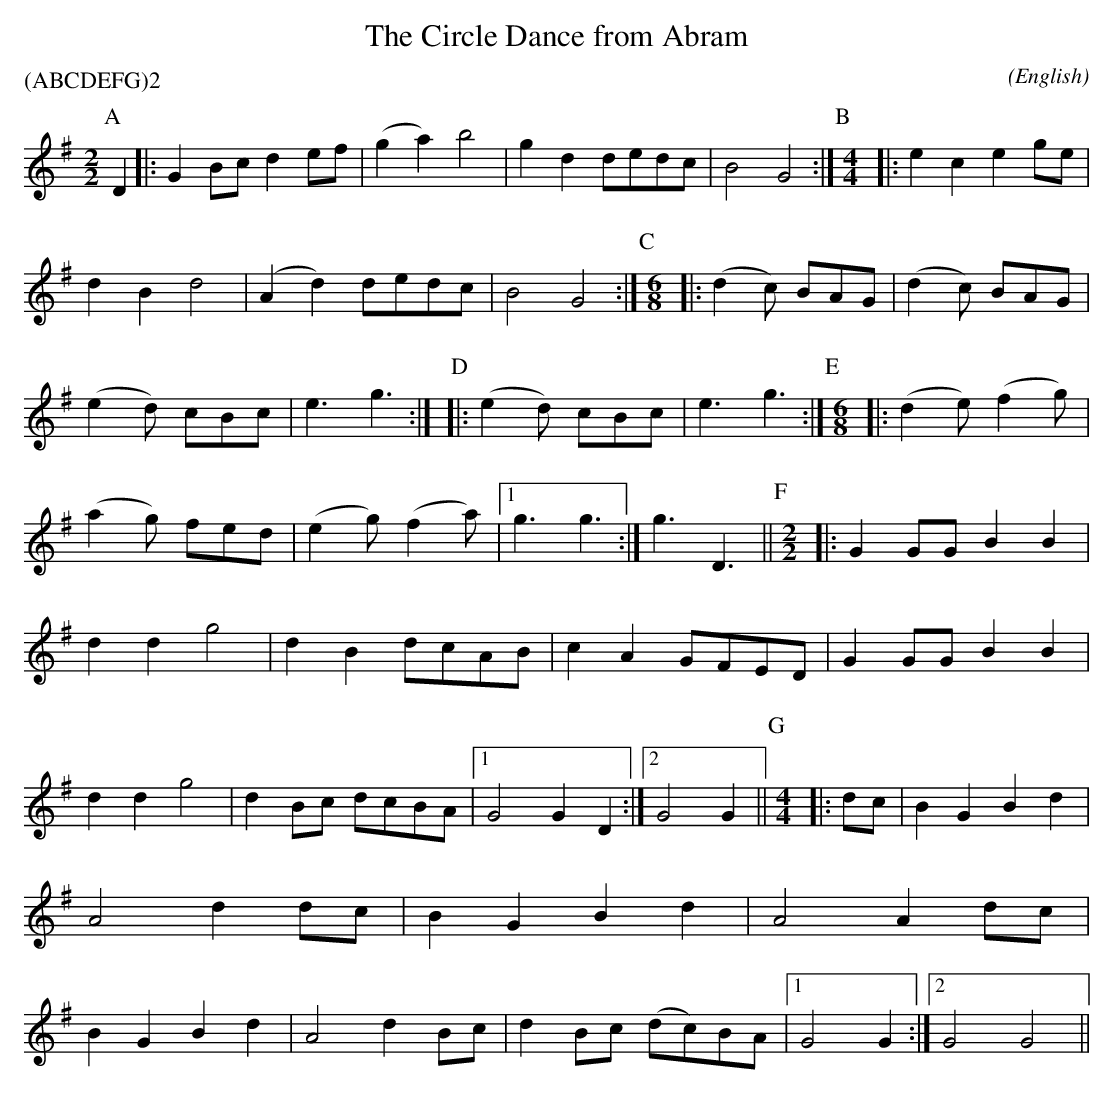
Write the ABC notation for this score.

X:1
T:The Circle Dance from Abram
M:2/2
C:
O:English
P:(ABCDEFG)2
K:G
P:A
D2 \
|: G2 Bc d2 ef | (g2 a2) b4 | g2 d2 dedc  |  B4 G4 :|\
P:B
M:4/4
|: e2 c2 e2 ge | d2 B2 d4 | (A2 d2) dedc  | B4 G4 :|\
P:C
M:6/8
|: (d2 c) BAG | (d2 c) BAG | (e2 d) cBc | e3 g3 :|\
P:D
|: (e2 d) cBc | e3 g3 :|\
P:E
M:6/8
|: (d2 e) (f2 g) | (a2 g) fed    | (e2 g)    (f2 a)    |1 g3 g3 :| g3 D3 ||\
P:F
M:2/2
|: G2 GG B2 B2 | d2 d2 g4 |    d2 B2 dcAB |  c2 A2 GFED |\
   G2 GG B2 B2 | d2 d2 g4 |    d2 Bc dcBA |1 G4    G2 D2   :|2 G4 G2 ||\
P:G
M:4/4
|: dc |  B2 G2 B2 d2 | A4    d2 dc | B2 G2 B2 d2 |  A4 A2 \
   dc |  B2 G2 B2 d2 | A4    d2 Bc | d2 Bc (dc)BA  |1 G4 G2 :|2 G4 G4 ||
